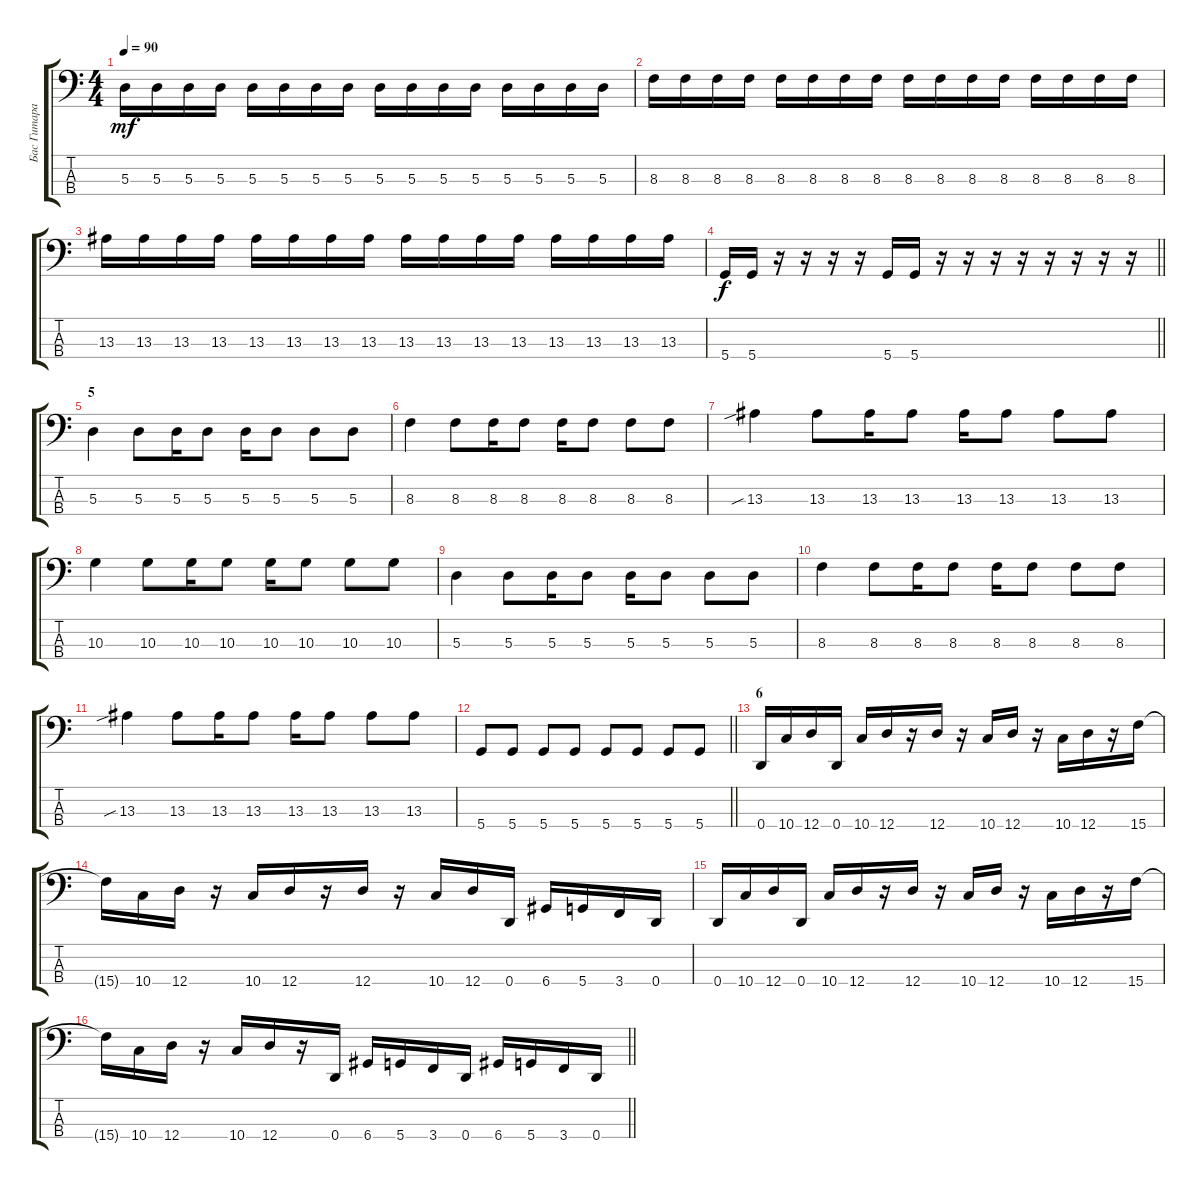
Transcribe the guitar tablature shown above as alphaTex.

\track ("Бас Гитара" "Бас Гитара") {instrument electricbassfinger}
\staff {score tabs}
\tuning (G2 D2 A1 D1) {hide}
\ts (4 4)
\tempo 90
\clef f4
\ks c
5.3.16{dy mf} 5.3.16 5.3.16 5.3.16 5.3.16 5.3.16 5.3.16 5.3.16 5.3.16 5.3.16 5.3.16 5.3.16 5.3.16 5.3.16 5.3.16 5.3.16 |
8.3.16 8.3.16 8.3.16 8.3.16 8.3.16 8.3.16 8.3.16 8.3.16 8.3.16 8.3.16 8.3.16 8.3.16 8.3.16 8.3.16 8.3.16 8.3.16 |
13.3.16 13.3.16 13.3.16 13.3.16 13.3.16 13.3.16 13.3.16 13.3.16 13.3.16 13.3.16 13.3.16 13.3.16 13.3.16 13.3.16 13.3.16 13.3.16 |
\barLineRight lightlight
5.4.16{dy f} 5.4.16 r.16 r.16 r.16 r.16 5.4.16 5.4.16 r.16 r.16 r.16 r.16 r.16 r.16 r.16 r.16 |
\section ("" "5")
5.3.4 5.3.8 5.3.16 5.3.8 5.3.16 5.3.8 5.3.8 5.3.8 |
8.3.4 8.3.8 8.3.16 8.3.8 8.3.16 8.3.8 8.3.8 8.3.8 |
13.3{sib}.4 13.3.8 13.3.16 13.3.8 13.3.16 13.3.8 13.3.8 13.3.8 |
10.3.4 10.3.8 10.3.16 10.3.8 10.3.16 10.3.8 10.3.8 10.3.8 |
5.3.4 5.3.8 5.3.16 5.3.8 5.3.16 5.3.8 5.3.8 5.3.8 |
8.3.4 8.3.8 8.3.16 8.3.8 8.3.16 8.3.8 8.3.8 8.3.8 |
13.3{sib}.4 13.3.8 13.3.16 13.3.8 13.3.16 13.3.8 13.3.8 13.3.8 |
\barLineRight lightlight
5.4.8 5.4.8 5.4.8 5.4.8 5.4.8 5.4.8 5.4.8 5.4.8 |
\section ("" "6")
0.4.16 10.4.16 12.4.16 0.4.16 10.4.16 12.4.16 r.16 12.4.16 r.16 10.4.16 12.4.16 r.16 10.4.16 12.4.16 r.16 15.4.16 |
15.4{t}.16 10.4.16 12.4.16 r.16 10.4.16 12.4.16 r.16 12.4.16 r.16 10.4.16 12.4.16 0.4.16 6.4.16 5.4.16 3.4.16 0.4.16 |
0.4.16 10.4.16 12.4.16 0.4.16 10.4.16 12.4.16 r.16 12.4.16 r.16 10.4.16 12.4.16 r.16 10.4.16 12.4.16 r.16 15.4.16 |
\barLineRight lightlight
15.4{t}.16 10.4.16 12.4.16 r.16 10.4.16 12.4.16 r.16 0.4.16 6.4.16 5.4.16 3.4.16 0.4.16 6.4.16 5.4.16 3.4.16 0.4.16
